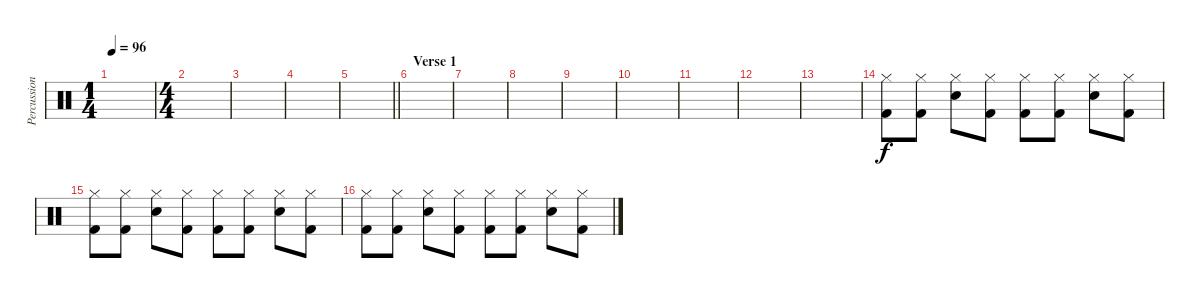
\track ("Percussion" "Percussion") {instrument percussion}
\staff {score}
\articulation defaults
\ts (1 4)
\tempo 96
\clef neutral
\ks c
|
\ts (4 4)
|
|
|
\barLineRight lightlight
|
\section ("" "Verse 1")
|
|
|
|
|
|
|
|
("Hi-Hat (closed)" "Kick (hit) 2").8 ("Hi-Hat (closed)" "Kick (hit) 2").8 ("Hi-Hat (closed)" "Electric Snare (hit)").8 ("Hi-Hat (closed)" "Kick (hit) 2").8 ("Hi-Hat (closed)" "Kick (hit) 2").8 ("Hi-Hat (closed)" "Kick (hit) 2").8 ("Hi-Hat (closed)" "Electric Snare (hit)").8 ("Hi-Hat (closed)" "Kick (hit) 2").8 |
("Hi-Hat (closed)" "Kick (hit) 2").8 ("Hi-Hat (closed)" "Kick (hit) 2").8 ("Hi-Hat (closed)" "Electric Snare (hit)").8 ("Hi-Hat (closed)" "Kick (hit) 2").8 ("Hi-Hat (closed)" "Kick (hit) 2").8 ("Hi-Hat (closed)" "Kick (hit) 2").8 ("Hi-Hat (closed)" "Electric Snare (hit)").8 ("Hi-Hat (closed)" "Kick (hit) 2").8 |
("Hi-Hat (closed)" "Kick (hit) 2").8 ("Hi-Hat (closed)" "Kick (hit) 2").8 ("Hi-Hat (closed)" "Electric Snare (hit)").8 ("Hi-Hat (closed)" "Kick (hit) 2").8 ("Hi-Hat (closed)" "Kick (hit) 2").8 ("Hi-Hat (closed)" "Kick (hit) 2").8 ("Hi-Hat (closed)" "Electric Snare (hit)").8 ("Hi-Hat (closed)" "Kick (hit) 2").8
